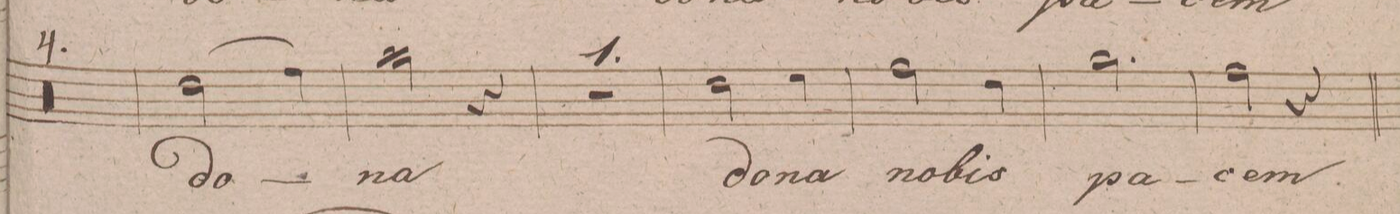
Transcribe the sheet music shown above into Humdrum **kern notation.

**kern	**text	**dynam
*I"Alto	*	*
*clefC3	*	*
*k[f#c#g#d#]	*	*
*M3/4	*	*
0.r	.	.
=83	=83	=83
=84	=84	=84
=85	=85	=85
=86	=86	=86
(>2e	do-	.
4g#)	.	.
=87	=87	=87
2b	-na,	.
4r	.	.
=88	=88	=88
2.r	.	.
=89	=89	=89
2e	do-	.
4f#	-na	.
=90	=90	=90
2g#	no-	.
4e	-bis	.
=91	=91	=91
2.a	pa-	.
=92	=92	=92
2g#	-cem,	.
4r	.	.
=93	=93	=93
*-	*-	*-
